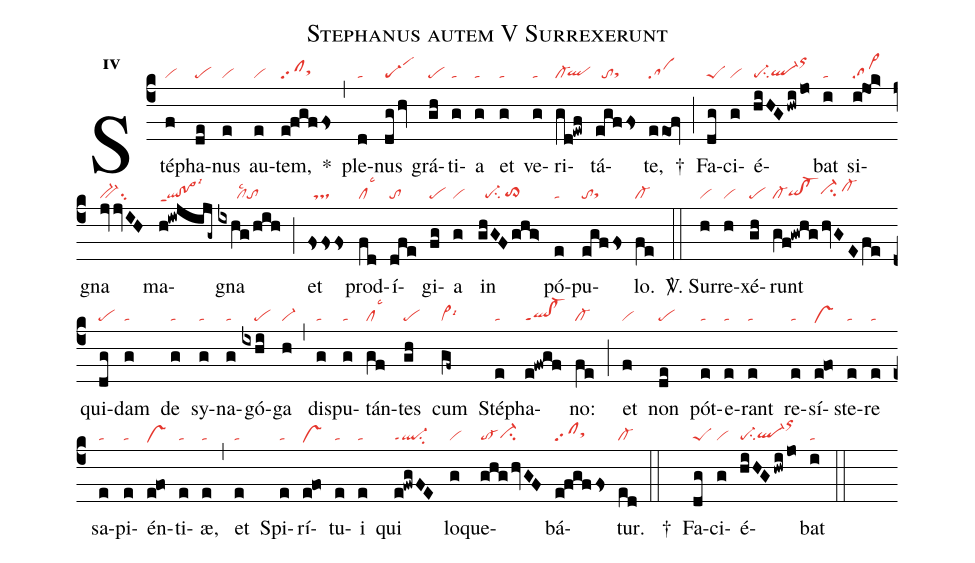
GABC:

name:Stephanus autem V Surrexerunt;
office-part:re;
mode:4;
nabc-lines:1;
%%
initial-style: 1;
name: Stephanus autem;
mode: 4;
office-part: Responsorium;
annotation: Resp. ;
annotation: iv;
nabc-lines: 1;
%%
(c4) Sté(f|vi)pha(de|pe)nus(e|vi) au(e|vi)tem,(e!fgffs|clpp2sthh) *(,) ple(d|ta)nus(dg/hv|scG-1) grá(gh|pe)ti(g|ta)a(g|ta) et(g|ta) ve(g|ta)ri(gd!ewf|cl-`qlhg)tá(egffs|//tosthg)te,(eeof|sa) †(;) Fa(dg|peS)ci(g|vi)é(hiHG/hwi/jo|pe-su2ql-hgorhl)bat(i|ta) si(i!jo!k>|sa>)gna(jvjvIH|bv-su2) ma(h!iwjijg~|ql!po>ppt1lsi3)gna(ixhg/hih|//////cllsc2to) (;) et(fsss|//ts) prod(fd|cllsc3)í(dfe|to)gi(fg|pe)a(g|vi) in(ghGFghg>|//pe-su2/to>hg) pó(e|ta)pu(egffs|tosthg)lo.(fe|cl-) (::)

<sp>V/</sp>. Sur(h|vi)re(h|vi)xé(gh|pe)runt(gf!gwhghvGEfe|cl-qihg!cl-hgci-hh/cl-hi) qui(dg|pe)dam(g|ta) de(g|ta) sy(g|ta)na(g|ta)gó(ixhi|////pe)ga(h|vi-) (,) dis(g|ta)pu(g|ta)tán(gf|cllsc3)tes(gh|pe) cum(gf~|vi>lsi6) Sté(e|ta)pha(e!fwgf|ql!cl-ppt1)no:(fe|cl-) (;) et(f|vi) non(de|pe) pót(e|ta)e(e|ta)rant(e|ta) re(e|ta)sí(e!fo|vshe)ste(e|ta)re(e|ta) sa(e|ta)pi(e|ta)én(e!fo|vshe)ti(e|ta)æ,(e|ta) (,) et(e|ta) Spi(e|ta)rí(e!fo|vshe)tu(e|ta)i(e|ta) qui(e!fwgFE|ql-ppt1su2) lo(g|vi)que(ghghvGF|to-ci-hg)bá(e!fgffs|clpp2sthh)tur.(ed|cl-) (::)

†() Fa(dg|peS)ci(g|vi)é(hiHG/hwi/jo|pe-su2ql-hgorhl)bat(i|ta) (::)
